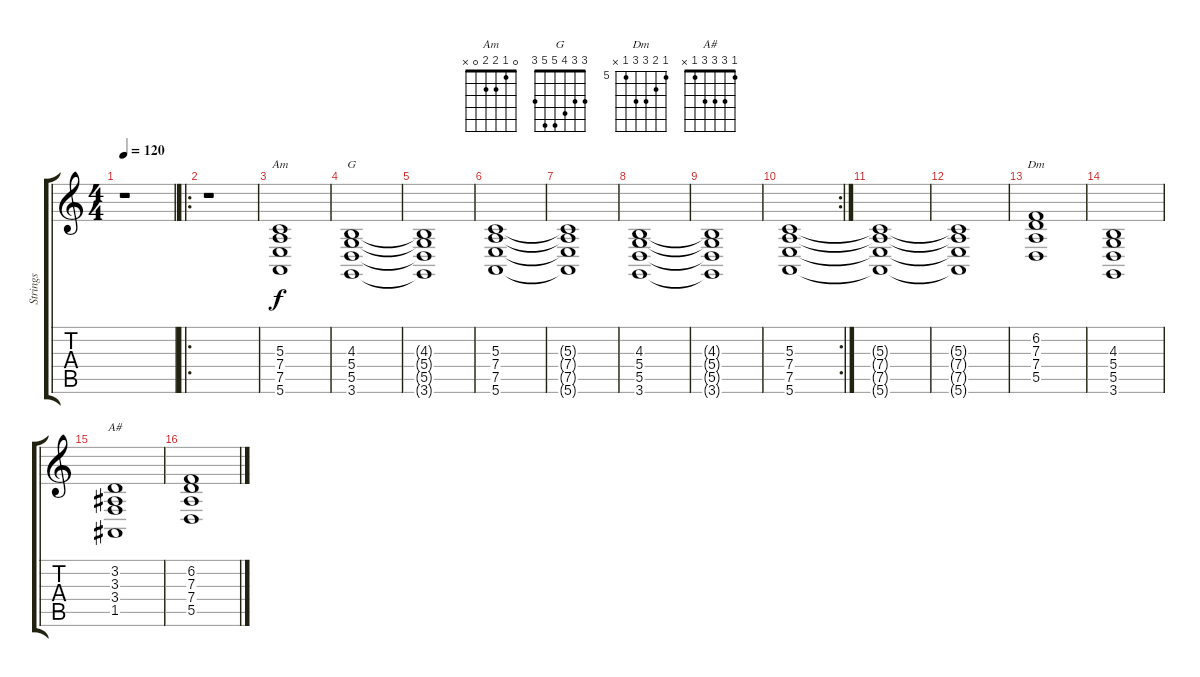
\track ("Strings" "Strings") {instrument stringensemble1}
\staff {score tabs}
\tuning (E4 B3 G3 D3 A2 E2) {hide}
\chord ("Am" 0 1 2 2 0 x)
\chord ("G" 3 3 4 5 5 3)
\chord ("Dm" 5 6 7 7 5 x) {firstfret 5}
\chord ("A#" 1 3 3 3 1 x)
\ts (4 4)
\tempo 120
\clef g2
\ks c
r.1{dy f instrument stringensemble1} |
\ro
r.1 |
(5.3 7.4 7.5 5.6).1{ch "Am"} |
(4.3 5.4 5.5 3.6).1{ch "G"} |
(4.3{t} 5.4{t} 5.5{t} 3.6{t}).1 |
(5.3 7.4 7.5 5.6).1 |
(5.3{t} 7.4{t} 7.5{t} 5.6{t}).1 |
(4.3 5.4 5.5 3.6).1 |
(4.3{t} 5.4{t} 5.5{t} 3.6{t}).1 |
\rc 2
(5.3 7.4 7.5 5.6).1 |
(5.3{t} 7.4{t} 7.5{t} 5.6{t}).1 |
(5.3{t} 7.4{t} 7.5{t} 5.6{t}).1 |
(6.2 7.3 7.4 5.5).1{ch "Dm"} |
(4.3 5.4 5.5 3.6).1 |
(3.2 3.3 3.4 1.5).1{ch "A#"} |
(6.2 7.3 7.4 5.5).1
